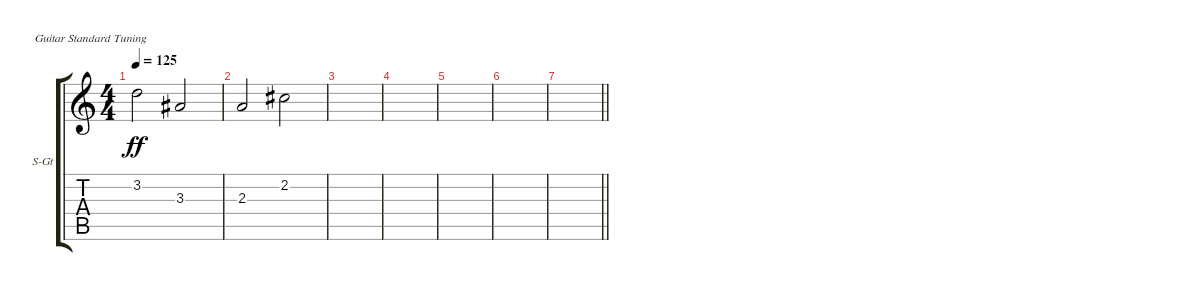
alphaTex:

\defaultSystemsLayout 4
\bracketExtendMode groupsimilarinstruments
\firstSystemTrackNameOrientation horizontal
\otherSystemsTrackNameOrientation horizontal
\track ("Steel Guitar" "S-Gt") {instrument acousticguitarsteel}
\staff {score tabs}
\tuning (E4 B3 G3 D3 A2 E2)
\ts (4 4)
\tempo 125
\clef g2
\ks c
3.2.2{dy ff} 3.3.2 |
2.3.2 2.2.2 |
|
|
|
|
\barLineRight lightlight
